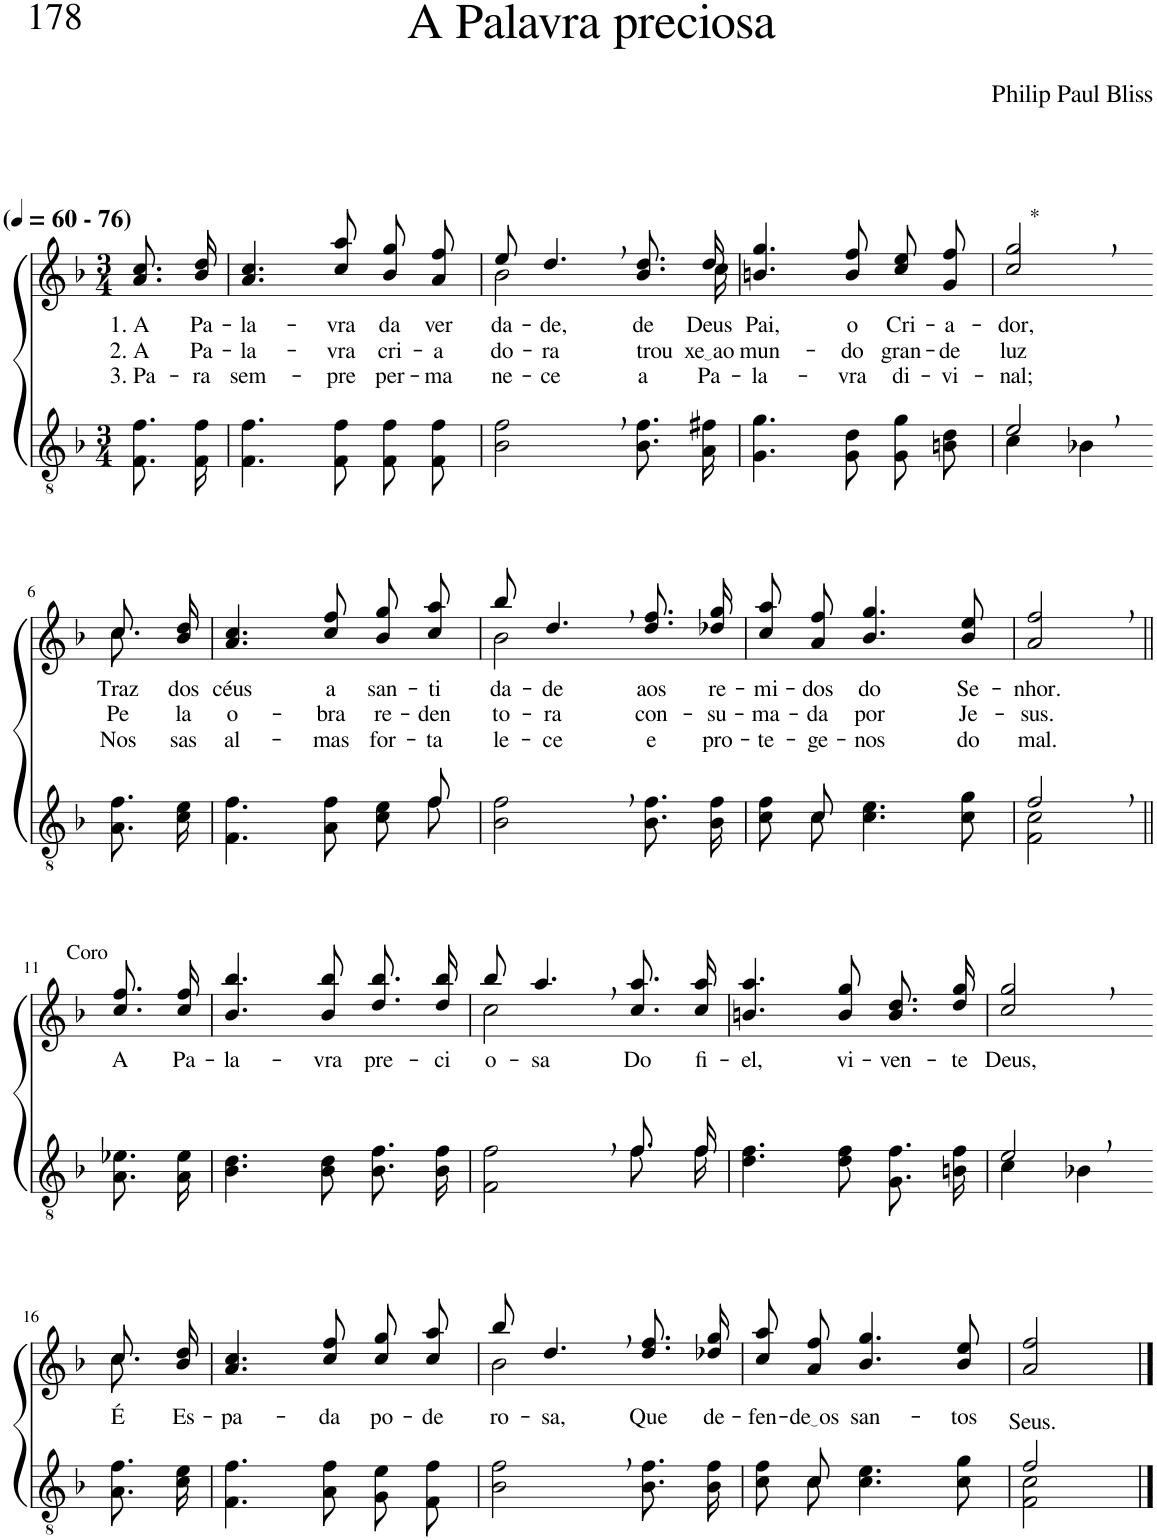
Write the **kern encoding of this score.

**kern	**kern	**text	**text	**text
*part2	*part1	*part1	*part1	*part1
*staff2	*staff1	*staff1	*staff1	*staff1
*I"Parte III e IV	*I"Parte I e II	*	*	*
*clefGv2	*clefG2	*	*	*
*Trd4c7	*Trd4c7	*	*	*
*k[b-]	*k[b-]	*	*	*
*M3/4	*M3/4	*	*	*
*MM60	*MM60	*	*	*
=1	=1	=1	=1	=1
!	!LO:TX:a:B:t=(	!	!	!
!	!LO:TX:a:B:t=- 76)	!	!	!
!	!	!LO:LY:b	!LO:LY:b	!LO:LY:b
8.F\ 8.f\L	8.a\ 8.cc\L	1. A	2. A	3. Pa-
!	!	!LO:LY:b	!LO:LY:b	!LO:LY:b
16F\ 16f\Jk	16b-\ 16dd\Jk	Pa-	Pa-	-ra
=2	=2	=2	=2	=2
!	!	!LO:LY:b	!LO:LY:b	!LO:LY:b
4.F\ 4.f\	4.a/ 4.cc/	-la-	-la-	sem-
!	!	!LO:LY:b	!LO:LY:b	!LO:LY:b
8F\ 8f\	8cc/ 8aa/	-vra	-vra	-pre
!	!	!LO:LY:b	!LO:LY:b	!LO:LY:b
8F\ 8f\L	8b-\ 8gg\L	da	cri-	per-
!	!	!LO:LY:b	!LO:LY:b	!LO:LY:b
8F\ 8f\J	8a\ 8ff\J	ver-	-a-	-ma-
=3	=3	=3	=3	=3
*	*^	*	*	*
!	!	!	!LO:LY:b	!LO:LY:b	!LO:LY:b
2B-\, 2f\,	8ee/	2b-\	-da-	-do-	-ne-
!	!	!	!LO:LY:b	!LO:LY:b	!LO:LY:b
.	4.dd,/	.	-de,	-ra	-ce
!	!	!	!LO:LY:b	!LO:LY:b	!LO:LY:b
8.B-\ 8.f\L	8.b-\ 8.dd\L	8.ryy	de	trou-	a
!	!	!	!LO:LY:b	!LO:LY:b	!LO:LY:b
16A\ 16f#X\Jk	16dd\Jk	16cc\	Deus	xe ao	Pa-
=4	=4	=4	=4	=4	=4
!	!	!	!LO:LY:b	!LO:LY:b	!LO:LY:b
*	*v	*v	*	*	*
4.G\ 4.g\	4.bn/ 4.gg/	Pai,	mun-	-la-
!	!	!LO:LY:b	!LO:LY:b	!LO:LY:b
8G\ 8d\	8b/ 8ff/	o	-do	-vra
!	!	!LO:LY:b	!LO:LY:b	!LO:LY:b
8G\ 8g\L	8cc\ 8ee\L	Cri-	gran-	di-
!	!	!LO:LY:b	!LO:LY:b	!LO:LY:b
8Bn\ 8d\J	8g\ 8ff\J	-a-	-de	-vi-
=5	=5	=5	=5	=5
*^	*	*	*	*
!	!	!LO:TX:a:t=*	!	!	!
!	!	!	!LO:LY:b	!LO:LY:b	!LO:LY:b
2e,/	4c\	2cc/, 2gg/,	-dor,	luz	-nal;
.	4B-X\	.	.	.	.
!!LO:LB:g=z
=6-	=6-	=6-	=6-	=6-	=6-
!	!	!	!LO:LY:b	!LO:LY:b	!LO:LY:b
*v	*v	*^	*	*	*
8.A\ 8.f\L	8.cc\	8.cc\L	Traz	Pe-	Nos-
!	!	!	!LO:LY:b	!LO:LY:b	!LO:LY:b
16c\ 16e\Jk	16ryy	16b-\ 16dd\Jk	dos	-la	-sas
=7	=7	=7	=7	=7	=7
*^	*	*	*	*	*
!	!	!	!	!LO:LY:b	!LO:LY:b	!LO:LY:b
*	*	*v	*v	*	*	*
2ryy	4.F\ 4.f\	4.a/ 4.cc/	céus	o-	al-
!	!	!	!LO:LY:b	!LO:LY:b	!LO:LY:b
.	8A\ 8f\	8cc/ 8ff/	a	-bra	-mas
!	!	!	!LO:LY:b	!LO:LY:b	!LO:LY:b
8ryy	8c\ 8e\L	8b-\ 8gg\L	san-	re-	for-
!	!	!	!LO:LY:b	!LO:LY:b	!LO:LY:b
8f/	8f\J	8cc\ 8aa\J	-ti-	-den-	-ta-
=8	=8	=8	=8	=8	=8
*	*	*^	*	*	*
!	!	!	!	!LO:LY:b	!LO:LY:b	!LO:LY:b
*v	*v	*	*	*	*	*
2B-\, 2f\,	8bb-/	2b-\	-da-	-to-	-le-
!	!	!	!LO:LY:b	!LO:LY:b	!LO:LY:b
.	4.dd,/	.	-de	-ra	-ce
!	!	!	!LO:LY:b	!LO:LY:b	!LO:LY:b
8.B-\ 8.f\L	8.dd\ 8.ff\L	4ryy	aos	con-	e
!	!	!	!LO:LY:b	!LO:LY:b	!LO:LY:b
16B-\ 16f\Jk	16dd-X\ 16gg\Jk	.	re-	-su-	pro-
*	*v	*v	*	*	*
=9	=9	=9	=9	=9
*^	*	*	*	*
!	!	!	!LO:LY:b	!LO:LY:b	!LO:LY:b
8c\ 8f\L	8ryy	8cc\ 8aa\L	-mi-	-ma-	-te-
!	!	!	!LO:LY:b	!LO:LY:b	!LO:LY:b
8c\J	8c/	8a\ 8ff\J	-dos	-da	-ge-
!	!	!	!LO:LY:b	!LO:LY:b	!LO:LY:b
4.c\ 4.e\	2ryy	4.b-/ 4.gg/	do	por	-nos
!	!	!	!LO:LY:b	!LO:LY:b	!LO:LY:b
8c\ 8g\	.	8b-/ 8ee/	Se-	Je-	do
=10	=10	=10	=10	=10	=10
!	!	!	!LO:LY:b	!LO:LY:b	!LO:LY:b
2f,/	2F\ 2c\	2a/, 2ff/,	-nhor.	-sus.	mal.
*v	*v	*	*	*	*
!!LO:LB:g=z
=11||	=11||	=11||	=11||	=11||
*k[b-]	*k[b-]	*	*	*
*^	*	*	*	*
!	!	!LO:TX:a:t=Coro	!	!	!
!	!	!	!LO:LY:b	!	!
*v	*v	*	*	*	*
8.A\ 8.e-X\L	8.cc\ 8.ff\L	A	.	.
!	!	!LO:LY:b	!	!
16A\ 16e-\Jk	16cc\ 16ff\Jk	Pa-	.	.
=12	=12	=12	=12	=12
!	!	!LO:LY:b	!	!
4.B-\ 4.d\	4.b-/ 4.bb-/	-la-	.	.
!	!	!LO:LY:b	!	!
8B-\ 8d\	8b-/ 8bb-/	-vra	.	.
!	!	!LO:LY:b	!	!
8.B-\ 8.f\L	8.dd\ 8.bb-\L	pre-	.	.
!	!	!LO:LY:b	!	!
16B-\ 16f\Jk	16dd\ 16bb-\Jk	-ci-	.	.
=13	=13	=13	=13	=13
*^	*^	*	*	*
!	!	!	!	!LO:LY:b	!	!
2ryy	2F\ 2f\	8bb-/	2cc\	-o-	.	.
!	!	!	!	!LO:LY:b	!	!
.	.	4.aa,/	.	-sa	.	.
!	!	!	!	!LO:LY:b	!	!
8.f\L	8.f\L	8.cc\ 8.aa\L	4ryy	Do	.	.
!	!	!	!	!LO:LY:b	!	!
16f\Jk	16f\Jk	16cc\ 16aa\Jk	.	fi-	.	.
*	*	*v	*v	*	*	*
=14	=14	=14	=14	=14	=14
!	!	!	!LO:LY:b	!	!
*v	*v	*	*	*	*
4.d\ 4.f\	4.bn/ 4.aa/	-el,	.	.
!	!	!LO:LY:b	!	!
8d\ 8f\	8b/ 8gg/	vi-	.	.
!	!	!LO:LY:b	!	!
8.G\ 8.f\L	8.b\ 8.dd\L	-ven-	.	.
!	!	!LO:LY:b	!	!
16Bn\ 16f\Jk	16dd\ 16gg\Jk	-te	.	.
=15	=15	=15	=15	=15
*^	*	*	*	*
!	!	!	!LO:LY:b	!	!
2e,/	4c\	2cc/, 2gg/,	Deus,	.	.
.	4B-X\	.	.	.	.
*v	*v	*	*	*	*
!!LO:LB:g=z
=16-	=16-	=16-	=16-	=16-
*k[b-]	*	*	*	*
*^	*	*	*	*
!	!	!	!LO:LY:b	!	!
*v	*v	*^	*	*	*
8.A\ 8.f\L	8.cc\	8.cc\L	É	.	.
!	!	!	!LO:LY:b	!	!
16c\ 16e\Jk	16ryy	16b-\ 16dd\Jk	Es-	.	.
=17	=17	=17	=17	=17	=17
!	!	!	!LO:LY:b	!	!
*	*v	*v	*	*	*
4.F\ 4.f\	4.a/ 4.cc/	-pa-	.	.
!	!	!LO:LY:b	!	!
8A\ 8f\	8cc/ 8ff/	-da	.	.
!	!	!LO:LY:b	!	!
8G\ 8e\L	8cc\ 8gg\L	po-	.	.
!	!	!LO:LY:b	!	!
8F\ 8f\J	8cc\ 8aa\J	-de-	.	.
=18	=18	=18	=18	=18
*	*^	*	*	*
!	!	!	!LO:LY:b	!	!
2B-\, 2f\,	8bb-/	2b-\	-ro-	.	.
!	!	!	!LO:LY:b	!	!
.	4.dd,/	.	-sa,	.	.
!	!	!	!LO:LY:b	!	!
8.B-\ 8.f\L	8.dd\ 8.ff\L	4ryy	Que	.	.
!	!	!	!LO:LY:b	!	!
16B-\ 16f\Jk	16dd-X\ 16gg\Jk	.	de-	.	.
*	*v	*v	*	*	*
=19	=19	=19	=19	=19
*^	*	*	*	*
!	!	!	!LO:LY:b	!	!
8c\ 8f\L	8ryy	8cc\ 8aa\L	-fen-	.	.
!	!	!	!LO:LY:b	!	!
8c\J	8c/	8a\ 8ff\J	de os	.	.
!	!	!	!LO:LY:b	!	!
4.c\ 4.e\	2ryy	4.b-/ 4.gg/	san-	.	.
!	!	!	!LO:LY:b	!	!
8c\ 8g\	.	8b-/ 8ee/	-tos	.	.
=20	=20	=20	=20	=20	=20
!	!	!LO:TX:b:t=Seus.	!	!	!
2f/	2F\ 2c\	2a/ 2ff/	.	.	.
*v	*v	*	*	*	*
==	==	==	==	==
*-	*-	*-	*-	*-
